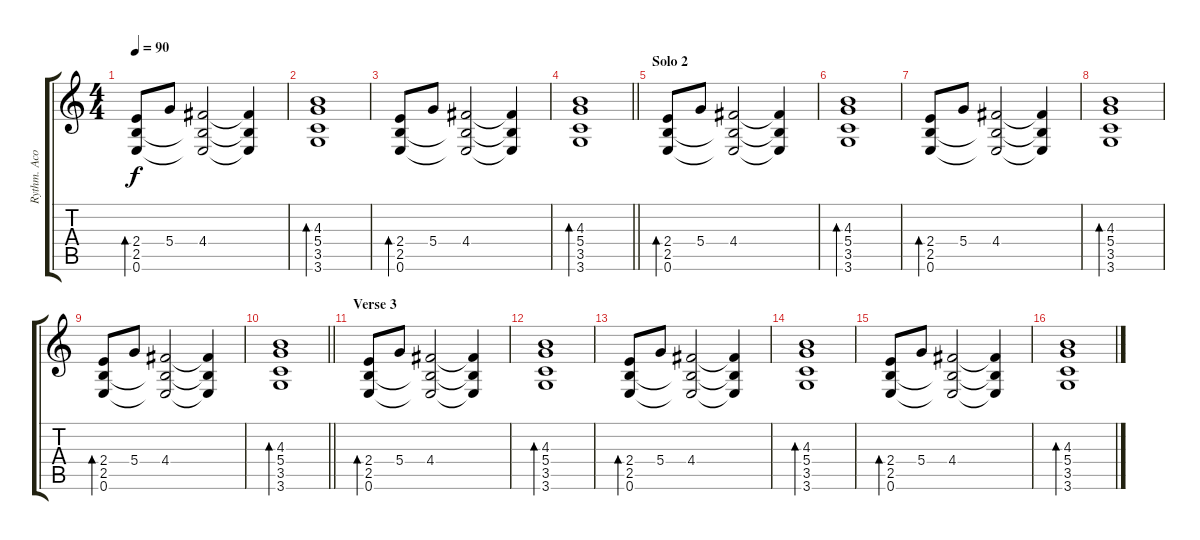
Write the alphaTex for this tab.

\track ("Rythm. Acoustic" "Rythm. Aco") {instrument acousticguitarsteel}
\staff {score tabs}
\tuning (E4 B3 G3 D3 A2 E2) {hide}
\ts (4 4)
\tempo 90
\clef g2
\ks c
(2.4 2.5 0.6).8{bd 480 dy f} 5.4.8 (4.4 2.5{t} 0.6{t}).2 (4.4{t} 2.5{t} 0.6{t}).4 |
(4.3 5.4 3.5 3.6).1{bd 240} |
(2.4 2.5 0.6).8{bd 480} 5.4.8 (4.4 2.5{t} 0.6{t}).2 (4.4{t} 2.5{t} 0.6{t}).4 |
\barLineRight lightlight
(4.3 5.4 3.5 3.6).1{bd 240} |
\section ("" "Solo 2")
(2.4 2.5 0.6).8{bd 480} 5.4.8 (4.4 2.5{t} 0.6{t}).2 (4.4{t} 2.5{t} 0.6{t}).4 |
(4.3 5.4 3.5 3.6).1{bd 240} |
(2.4 2.5 0.6).8{bd 480} 5.4.8 (4.4 2.5{t} 0.6{t}).2 (4.4{t} 2.5{t} 0.6{t}).4 |
(4.3 5.4 3.5 3.6).1{bd 240} |
(2.4 2.5 0.6).8{bd 480} 5.4.8 (4.4 2.5{t} 0.6{t}).2 (4.4{t} 2.5{t} 0.6{t}).4 |
\barLineRight lightlight
(4.3 5.4 3.5 3.6).1{bd 240} |
\section ("" "Verse 3")
(2.4 2.5 0.6).8{bd 480} 5.4.8 (4.4 2.5{t} 0.6{t}).2 (4.4{t} 2.5{t} 0.6{t}).4 |
(4.3 5.4 3.5 3.6).1{bd 240} |
(2.4 2.5 0.6).8{bd 480} 5.4.8 (4.4 2.5{t} 0.6{t}).2 (4.4{t} 2.5{t} 0.6{t}).4 |
(4.3 5.4 3.5 3.6).1{bd 240} |
(2.4 2.5 0.6).8{bd 480} 5.4.8 (4.4 2.5{t} 0.6{t}).2 (4.4{t} 2.5{t} 0.6{t}).4 |
(4.3 5.4 3.5 3.6).1{bd 240}
